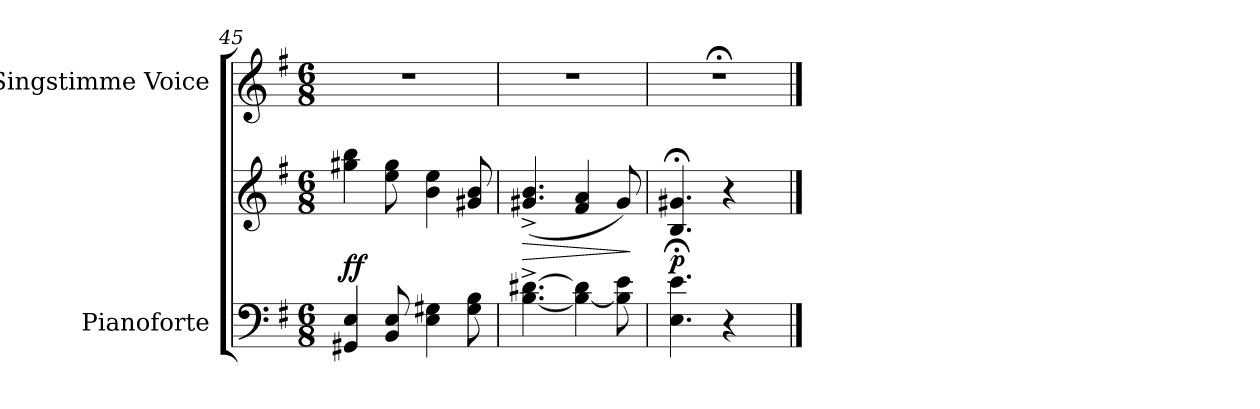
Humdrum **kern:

**kern	**kern	**dynam	**kern
*part2	*part2	*part2	*part1
*staff3	*staff2	*staff2/3	*staff1
*I"Pianoforte	*	*	*I"Singstimme Voice
*I'Pno	*	*	*
*clefF4	*clefG2	*	*clefG2
*k[f#]	*k[f#]	*	*k[f#]
*M6/8	*M6/8	*	*M6/8
=45	=45	=45	=45
!	!	!LO:DY:a=2	!
4GG#X/ 4E/	4gg#X\ 4bb\	ff	2.r
8BB/ 8E/	8ee\ 8gg#\	.	.
4E\ 4G#X\	4b\ 4ee\	.	.
8G#\ 8B\	8g#X/ 8b/	.	.
=46	=46	=46	=46
!	!	!LO:HP:b	!
[4.B\^ [4.d#X\^	(<4.g#X/^ 4.b/^	>	2.r
4B\_ 4d#\]	4f#/ 4a/	.	.
8B\] 8e\	8g#/)	.	.
.	.	]	.
=47	=47	=47	=47
!	!	!LO:DY:a=2	!
4.E\; 4.e\;	4.B/;< 4.g#X/;<	p	2.r;<
4r	4r	.	.
8ryy	8ryy	.	.
==	==	==	==
*-	*-	*-	*-
